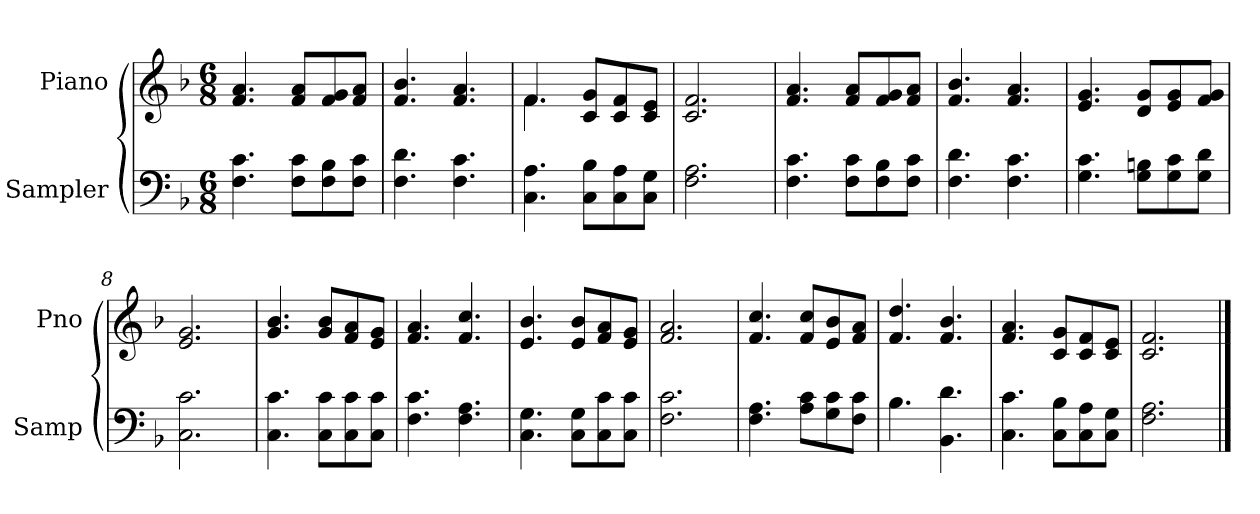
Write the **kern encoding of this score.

**kern	**kern
*part2	*part1
*staff2	*staff1
*I"Sampler	*I"Piano
*I'Samp	*I'Pno
*clefF4	*clefG2
*k[b-]	*k[b-]
*F:	*F:
*M6/8	*M6/8
=1	=1
4.F\ 4.c\	4.f/ 4.a/
8F\ 8c\L	8f/ 8a/L
8F\ 8B-\	8f/ 8g/
8F\ 8c\J	8f/ 8a/J
=2	=2
4.F\ 4.d\	4.f/ 4.b-/
4.F\ 4.c\	4.f/ 4.a/
=3	=3
*	*^
4.C\ 4.A\	4.f/	4.f
8C\ 8B-\L	8c/ 8g/L	4.ryy
8C\ 8A\	8c/ 8f/	.
8C\ 8G\J	8c/ 8e/J	.
*	*v	*v
=4	=4
2.F\ 2.A\	2.c/ 2.f/
=5	=5
4.F\ 4.c\	4.f/ 4.a/
8F\ 8c\L	8f/ 8a/L
8F\ 8B-\	8f/ 8g/
8F\ 8c\J	8f/ 8a/J
=6	=6
4.F\ 4.d\	4.f/ 4.b-/
4.F\ 4.c\	4.f/ 4.a/
=7	=7
4.G\ 4.c\	4.e/ 4.g/
8G\ 8Bn\L	8d/ 8g/L
8G\ 8c\	8e/ 8g/
8G\ 8d\J	8f/ 8g/J
=8	=8
2.C\ 2.c\	2.e 2.g
=9	=9
4.C\ 4.c\	4.g/ 4.b-/
8C\ 8c\L	8g/ 8b-/L
8C\ 8c\	8f/ 8a/
8C\ 8c\J	8e/ 8g/J
=10	=10
4.F\ 4.c\	4.f/ 4.a/
4.F\ 4.A\	4.f/ 4.cc/
=11	=11
4.C\ 4.G\	4.e/ 4.b-/
8C\ 8G\L	8e/ 8b-/L
8C\ 8c\	8f/ 8a/
8C\ 8c\J	8e/ 8g/J
=12	=12
2.F\ 2.c\	2.f/ 2.a/
=13	=13
4.F\ 4.A\	4.f/ 4.cc/
8A\ 8c\L	8f/ 8cc/L
8G\ 8c\	8e/ 8b-/
8F\ 8c\J	8f/ 8a/J
=14	=14
4.B-\	4.f/ 4.dd/
4.BB-\ 4.d\	4.f/ 4.b-/
=15	=15
4.C\ 4.c\	4.f/ 4.a/
8C\ 8B-\L	8c/ 8g/L
8C\ 8A\	8c/ 8f/
8C\ 8G\J	8c/ 8e/J
=16	=16
2.F\ 2.A\	2.c/ 2.f/
==	==
*-	*-
